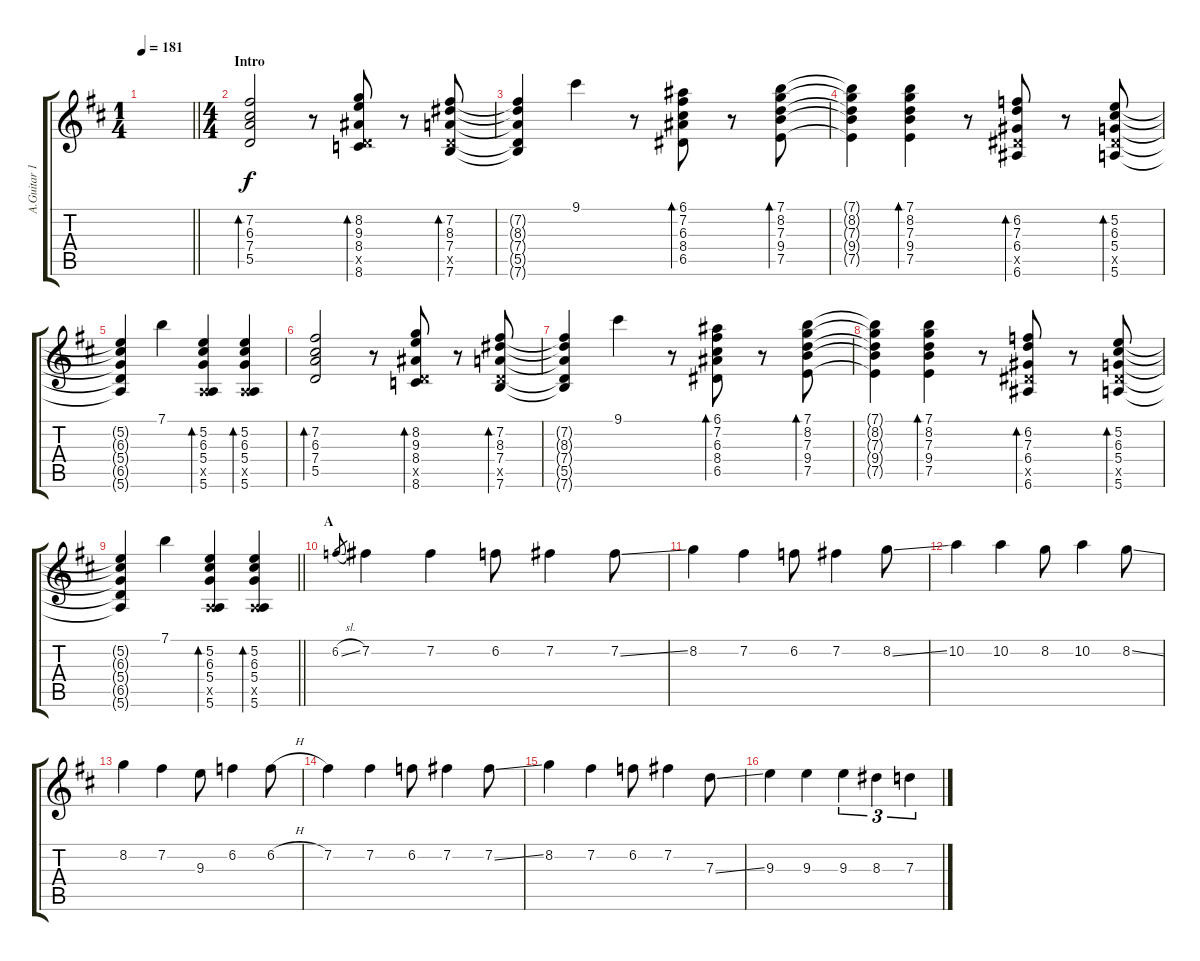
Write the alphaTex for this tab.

\track ("A.Guitar 1" "A.Guitar 1") {instrument acousticguitarnylon}
\staff {score tabs}
\tuning (E4 B3 G3 D3 A2 E2) {hide}
\ts (1 4)
\tempo 181
\clef g2
\barLineRight lightlight
\ks d
|
\ts (4 4)
\section ("" "Intro")
(7.2 6.3 7.4 5.5).2{bd 120} r.8 (8.2 9.3 8.4 5.5{x} 8.6).8{bd 120} r.8 (7.2 8.3 7.4 5.5{x} 7.6).8{bd 120} |
(7.2{t} 8.3{t} 7.4{t} 5.5{t} 7.6{t}).4 9.1.4 r.8 (6.1 7.2 6.3 8.4 6.5).8{bd 120} r.8 (7.1 8.2 7.3 9.4 7.5).8{bd 120} |
(7.1{t} 8.2{t} 7.3{t} 9.4{t} 7.5{t}).4 (7.1 8.2 7.3 9.4 7.5).4{bd 120} r.8 (6.2 7.3 6.4 6.5{x} 6.6).8{bd 120} r.8 (5.2 6.3 5.4 6.5{x} 5.6).8{bd 120} |
(5.2{t} 6.3{t} 5.4{t} 6.5{t} 5.6{t}).4 7.1.4 (5.2 6.3 5.4 0.5{x} 5.6).4{bd 120} (5.2 6.3 5.4 0.5{x} 5.6).4{bd 120} |
(7.2 6.3 7.4 5.5).2{bd 120} r.8 (8.2 9.3 8.4 5.5{x} 8.6).8{bd 120} r.8 (7.2 8.3 7.4 5.5{x} 7.6).8{bd 120} |
(7.2{t} 8.3{t} 7.4{t} 5.5{t} 7.6{t}).4 9.1.4 r.8 (6.1 7.2 6.3 8.4 6.5).8{bd 120} r.8 (7.1 8.2 7.3 9.4 7.5).8{bd 120} |
(7.1{t} 8.2{t} 7.3{t} 9.4{t} 7.5{t}).4 (7.1 8.2 7.3 9.4 7.5).4{bd 120} r.8 (6.2 7.3 6.4 6.5{x} 6.6).8{bd 120} r.8 (5.2 6.3 5.4 6.5{x} 5.6).8{bd 120} |
\barLineRight lightlight
(5.2{t} 6.3{t} 5.4{t} 6.5{t} 5.6{t}).4 7.1.4 (5.2 6.3 5.4 0.5{x} 5.6).4{bd 120} (5.2 6.3 5.4 0.5{x} 5.6).4{bd 120} |
\section ("" "A")
6.2{sl}.8{gr} 7.2.4{instrument acousticguitarsteel} 7.2.4 6.2.8 7.2.4 7.2{ss}.8 |
8.2.4 7.2.4 6.2.8 7.2.4 8.2{ss}.8 |
10.2.4 10.2.4 8.2.8 10.2.4 8.2{ss}.8 |
8.2.4 7.2.4 9.3.8 6.2.4 6.2{h}.8 |
7.2.4 7.2.4 6.2.8 7.2.4 7.2{ss}.8 |
8.2.4 7.2.4 6.2.8 7.2.4 7.3{ss}.8 |
9.3.4 9.3.4 9.3.4{tu (3 2)} 8.3.4{tu (3 2)} 7.3.4{tu (3 2)}
